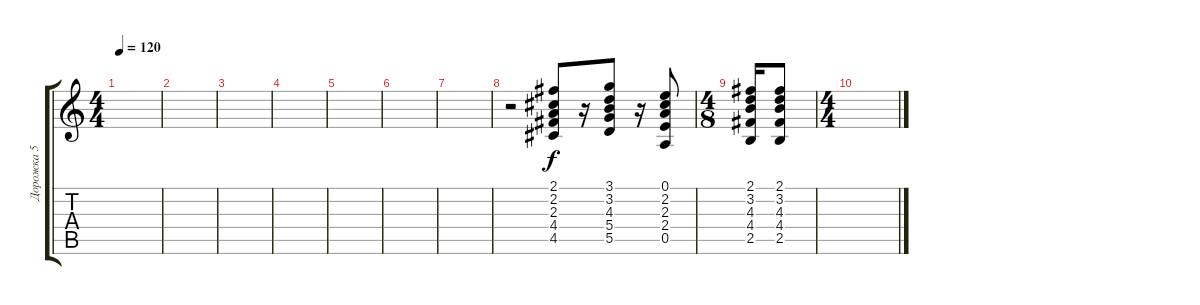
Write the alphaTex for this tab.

\track ("Дорожка 5" "Дорожка 5") {instrument acousticguitarsteel}
\staff {score tabs}
\tuning (E4 B3 G3 D3 A2 E2) {hide}
\ts (4 4)
\tempo 120
\clef g2
\ks c
|
|
|
|
|
|
|
r.2 (2.1 2.2 2.3 4.4 4.5).8 r.16 (3.1 3.2 4.3 5.4 5.5).8 r.16 (0.1 2.2 2.3 2.4 0.5).8 |
\ts (4 8)
(2.1 3.2 4.3 4.4 2.5).16 (2.1 3.2 4.3 4.4 2.5).8 |
\ts (4 4)
